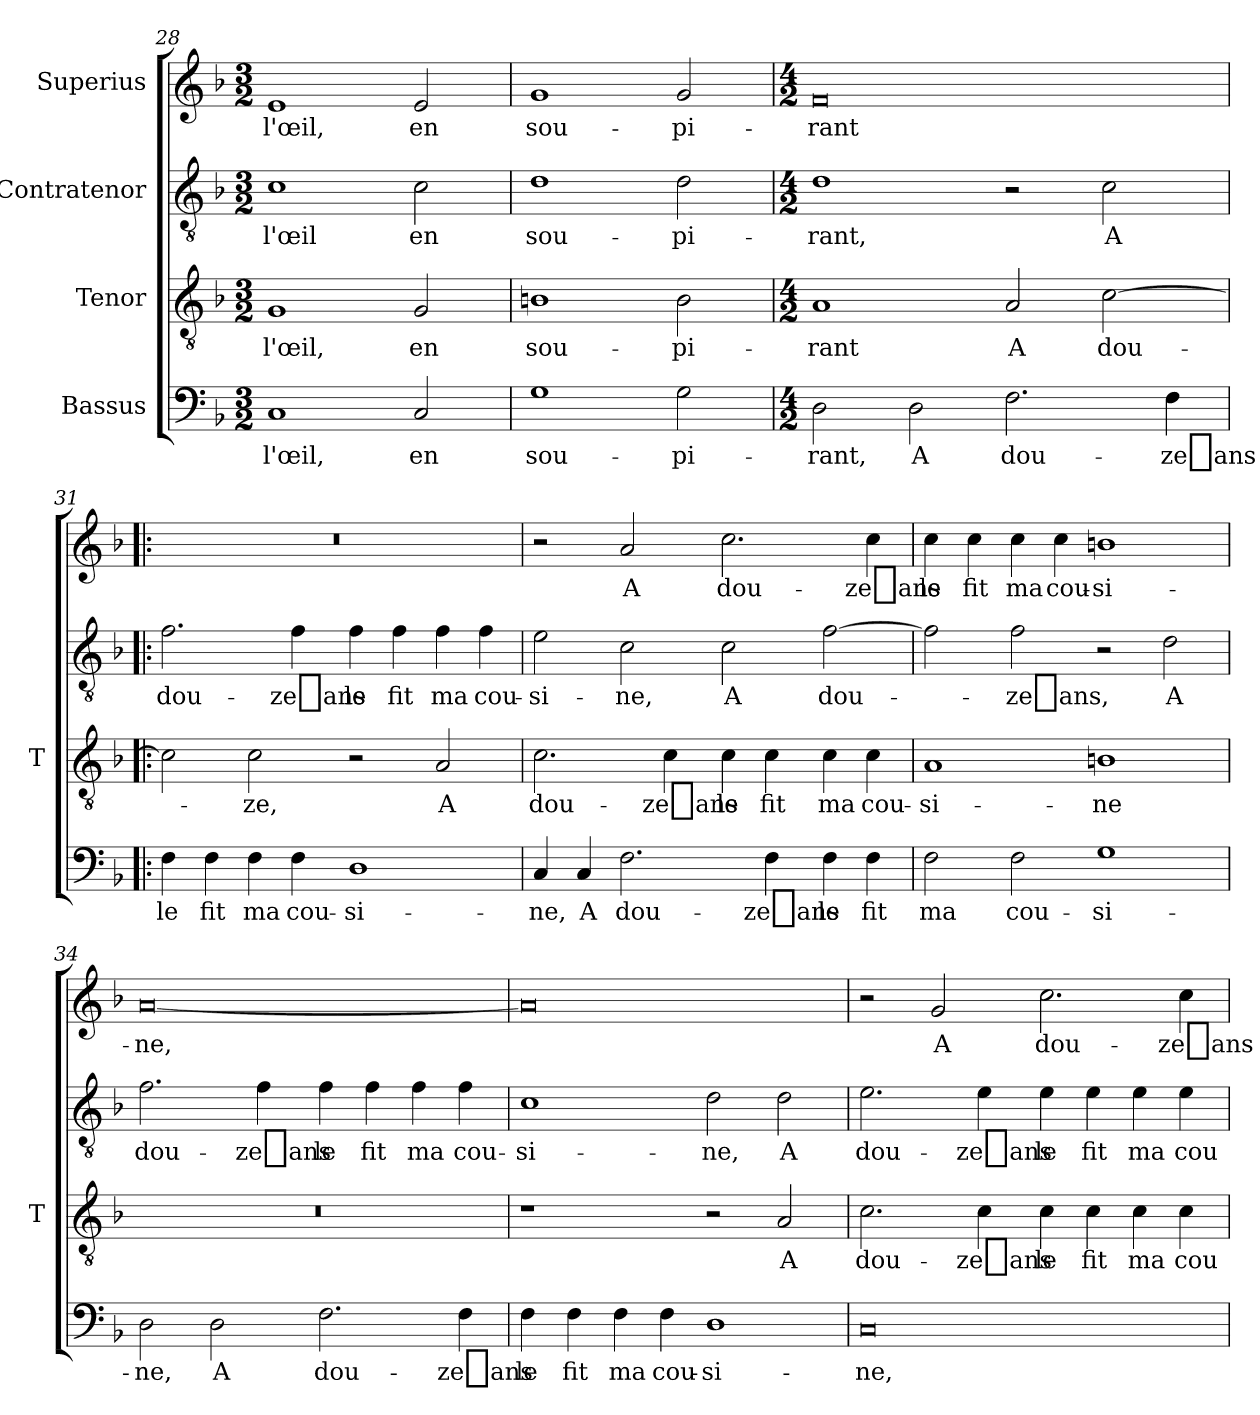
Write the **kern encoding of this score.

**kern	**text	**kern	**text	**kern	**text	**kern	**text
*part4	*part4	*part3	*part3	*part2	*part2	*part1	*part1
*staff4	*staff4	*staff3	*staff3	*staff2	*staff2	*staff1	*staff1
*I"Bassus	*	*I"Tenor	*	*I"Contratenor	*	*I"Superius	*
*	*	*I'T	*	*	*	*	*
*clefF4	*	*clefGv2	*	*clefGv2	*	*clefG2	*
*k[b-]	*	*k[b-]	*	*k[b-]	*	*k[b-]	*
*M3/2	*	*M3/2	*	*M3/2	*	*M3/2	*
=28	=28	=28	=28	=28	=28	=28	=28
1C	-l'œil,	1G	-l'œil,	1c	-l'œil	1e	-l'œil,
2C	-en	2G	-en	2c	-en	2e	-en
=29	=29	=29	=29	=29	=29	=29	=29
1G	sou-	1Bn	sou-	1d	sou-	1g	sou-
2G	pi-	2B	pi-	2d	pi-	2g	pi-
=30	=30	=30	=30	=30	=30	=30	=30
*M4/2	*	*M4/2	*	*M4/2	*	*M4/2	*
2D	-rant,	1A	-rant	1d	-rant,	0f	-rant
2D	-A	.	.	.	.	.	.
2.F	dou-	2A	-A	2r	.	.	.
.	.	[2c	dou-	2c	-A	.	.
4F	-ze_ans	.	.	.	.	.	.
=31!|:	=31!|:	=31!|:	=31!|:	=31!|:	=31!|:	=31!|:	=31!|:
4F	-le	2c]	.	2.f	dou-	0r	.
4F	-fit	.	.	.	.	.	.
4F	-ma	2c	-ze,	.	.	.	.
4F	cou-	.	.	4f	-ze_ans	.	.
1D	si-	2r	.	4f	-le	.	.
.	.	.	.	4f	-fit	.	.
.	.	2A	-A	4f	-ma	.	.
.	.	.	.	4f	cou-	.	.
=32	=32	=32	=32	=32	=32	=32	=32
4C	-ne,	2.c	dou-	2e	si-	2r	.
4C	-A	.	.	.	.	.	.
2.F	dou-	.	.	2c	-ne,	2a	-A
.	.	4c	-ze_ans	.	.	.	.
.	.	4c	-le	2c	-A	2.cc	dou-
4F	-ze_ans	4c	-fit	.	.	.	.
4F	-le	4c	-ma	[2f	dou-	.	.
4F	-fit	4c	cou-	.	.	4cc	-ze_ans
=33	=33	=33	=33	=33	=33	=33	=33
2F	-ma	1A	si-	2f]	.	4cc	-le
.	.	.	.	.	.	4cc	-fit
2F	cou-	.	.	2f	-ze_ans,	4cc	-ma
.	.	.	.	.	.	4cc	cou-
1G	si-	1Bn	-ne	2r	.	1bn	si-
.	.	.	.	2d	-A	.	.
=34	=34	=34	=34	=34	=34	=34	=34
2D	-ne,	0r	.	2.f	dou-	[0a	-ne,
2D	-A	.	.	.	.	.	.
.	.	.	.	4f	-ze_ans	.	.
2.F	dou-	.	.	4f	-le	.	.
.	.	.	.	4f	-fit	.	.
.	.	.	.	4f	-ma	.	.
4F	-ze_ans	.	.	4f	cou-	.	.
=35	=35	=35	=35	=35	=35	=35	=35
4F	-le	1r	.	1c	si-	0a]	.
4F	-fit	.	.	.	.	.	.
4F	-ma	.	.	.	.	.	.
4F	cou-	.	.	.	.	.	.
1D	si-	2r	.	2d	-ne,	.	.
.	.	2A	-A	2d	-A	.	.
=36	=36	=36	=36	=36	=36	=36	=36
0C	-ne,	2.c	dou-	2.e	dou-	2r	.
.	.	.	.	.	.	2g	-A
.	.	4c	-ze_ans	4e	-ze_ans	.	.
.	.	4c	-le	4e	-le	2.cc	dou-
.	.	4c	-fit	4e	-fit	.	.
.	.	4c	-ma	4e	-ma	.	.
.	.	4c	cou-	4e	cou-	4cc	-ze_ans
=	=	=	=	=	=	=	=
*-	*-	*-	*-	*-	*-	*-	*-
